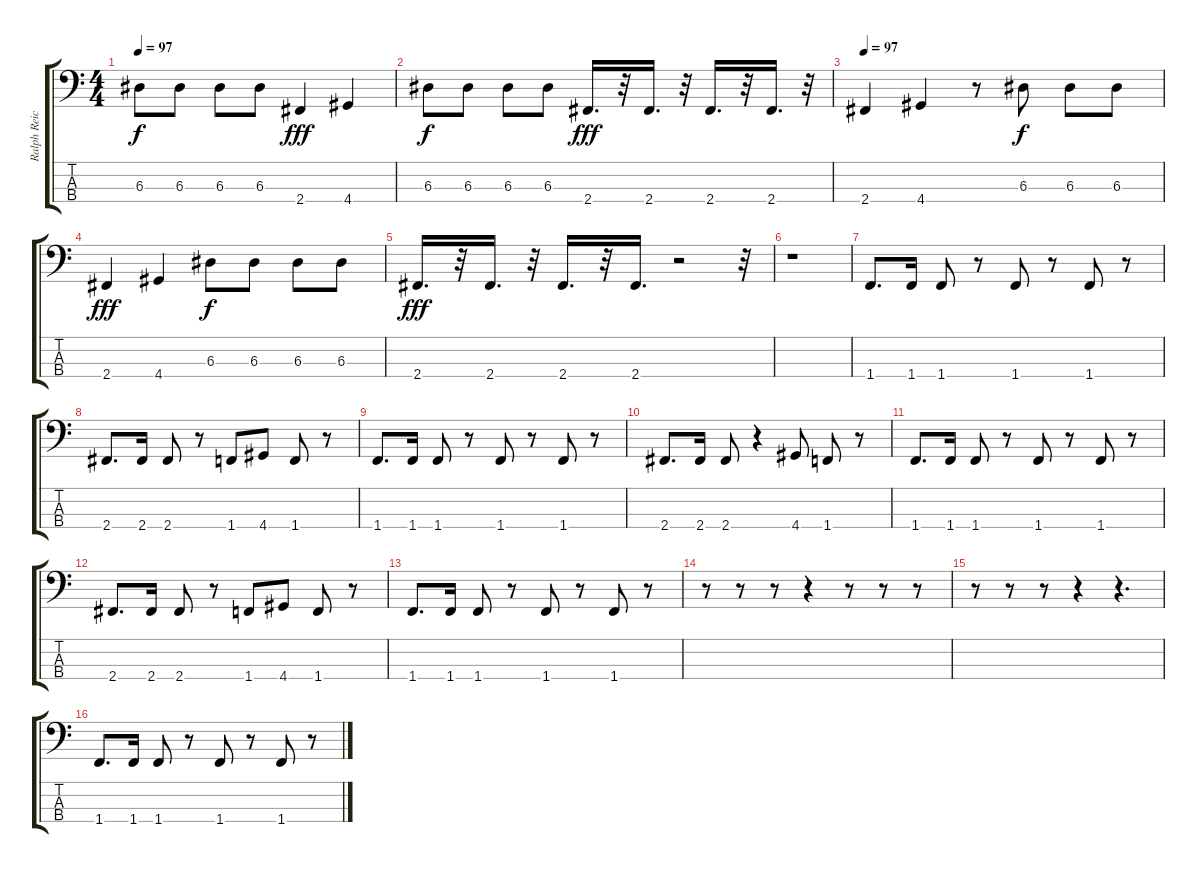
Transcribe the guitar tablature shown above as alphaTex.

\track ("Ralph Reickermann" "Ralph Reic") {instrument electricbasspick}
\staff {score tabs}
\tuning (G2 D2 A1 E1) {hide}
\ts (4 4)
\tempo 97
\clef f4
\ks c
6.3.8{dy f} 6.3.8 6.3.8 6.3.8 2.4.4{dy fff} 4.4.4 |
6.3.8{dy f} 6.3.8 6.3.8 6.3.8 2.4.16{d dy fff} r.32 2.4.16{d} r.32 2.4.16{d} r.32 2.4.16{d} r.32 |
\tempo 97
2.4.4 4.4.4 r.8 6.3.8{dy f} 6.3.8 6.3.8 |
2.4.4{dy fff} 4.4.4 6.3.8{dy f} 6.3.8 6.3.8 6.3.8 |
2.4.16{d dy fff} r.32 2.4.16{d} r.32 2.4.16{d} r.32 2.4.16{d} r.2 r.32 |
r.1 |
1.4.8{d} 1.4.16 1.4.8 r.8 1.4.8 r.8 1.4.8 r.8 |
2.4.8{d} 2.4.16 2.4.8 r.8 1.4.8 4.4.8 1.4.8 r.8 |
1.4.8{d} 1.4.16 1.4.8 r.8 1.4.8 r.8 1.4.8 r.8 |
2.4.8{d} 2.4.16 2.4.8 r.4 4.4.8 1.4.8 r.8 |
1.4.8{d} 1.4.16 1.4.8 r.8 1.4.8 r.8 1.4.8 r.8 |
2.4.8{d} 2.4.16 2.4.8 r.8 1.4.8 4.4.8 1.4.8 r.8 |
1.4.8{d} 1.4.16 1.4.8 r.8 1.4.8 r.8 1.4.8 r.8 |
r.8 r.8 r.8 r.4 r.8 r.8 r.8 |
r.8 r.8 r.8 r.4 r.4{d} |
1.4.8{d} 1.4.16 1.4.8 r.8 1.4.8 r.8 1.4.8 r.8
